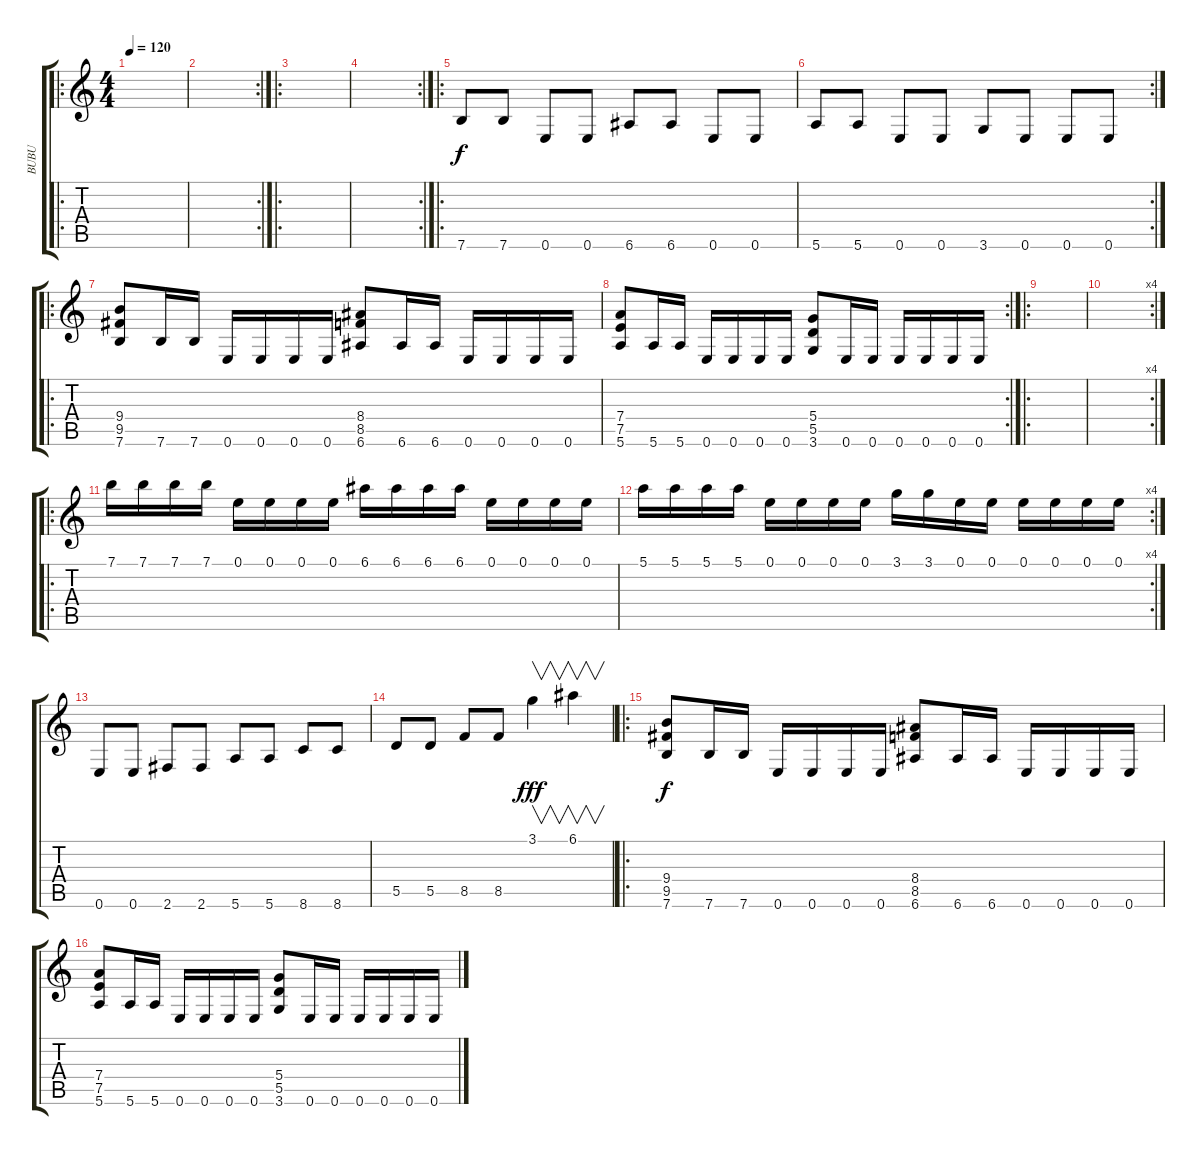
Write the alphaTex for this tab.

\track ("BUBU" "BUBU") {instrument overdrivenguitar}
\staff {score tabs}
\tuning (E4 B3 G3 D3 A2 E2) {hide}
\ro
\ts (4 4)
\tempo 120
\clef g2
\ks c
|
\rc 2
|
\ro
|
\rc 2
|
\ro
7.6.8 7.6.8 0.6.8 0.6.8 6.6.8 6.6.8 0.6.8 0.6.8 |
\rc 2
5.6.8 5.6.8 0.6.8 0.6.8 3.6.8 0.6.8 0.6.8 0.6.8 |
\ro
(9.4 9.5 7.6).8 7.6.16 7.6.16 0.6.16 0.6.16 0.6.16 0.6.16 (8.4 8.5 6.6).8 6.6.16 6.6.16 0.6.16 0.6.16 0.6.16 0.6.16 |
\rc 2
(7.4 7.5 5.6).8 5.6.16 5.6.16 0.6.16 0.6.16 0.6.16 0.6.16 (5.4 5.5 3.6).8 0.6.16 0.6.16 0.6.16 0.6.16 0.6.16 0.6.16 |
\ro
|
\rc 4
|
\ro
7.1.16 7.1.16 7.1.16 7.1.16 0.1.16 0.1.16 0.1.16 0.1.16 6.1.16 6.1.16 6.1.16 6.1.16 0.1.16 0.1.16 0.1.16 0.1.16 |
\rc 4
5.1.16 5.1.16 5.1.16 5.1.16 0.1.16 0.1.16 0.1.16 0.1.16 3.1.16 3.1.16 0.1.16 0.1.16 0.1.16 0.1.16 0.1.16 0.1.16 |
0.6.8 0.6.8 2.6.8 2.6.8 5.6.8 5.6.8 8.6.8 8.6.8 |
5.5.8 5.5.8 8.5.8 8.5.8 3.1.4{v dy fff} 6.1.4{v} |
\ro
(9.4 9.5 7.6).8{dy f} 7.6.16 7.6.16 0.6.16 0.6.16 0.6.16 0.6.16 (8.4 8.5 6.6).8 6.6.16 6.6.16 0.6.16 0.6.16 0.6.16 0.6.16 |
(7.4 7.5 5.6).8 5.6.16 5.6.16 0.6.16 0.6.16 0.6.16 0.6.16 (5.4 5.5 3.6).8 0.6.16 0.6.16 0.6.16 0.6.16 0.6.16 0.6.16
